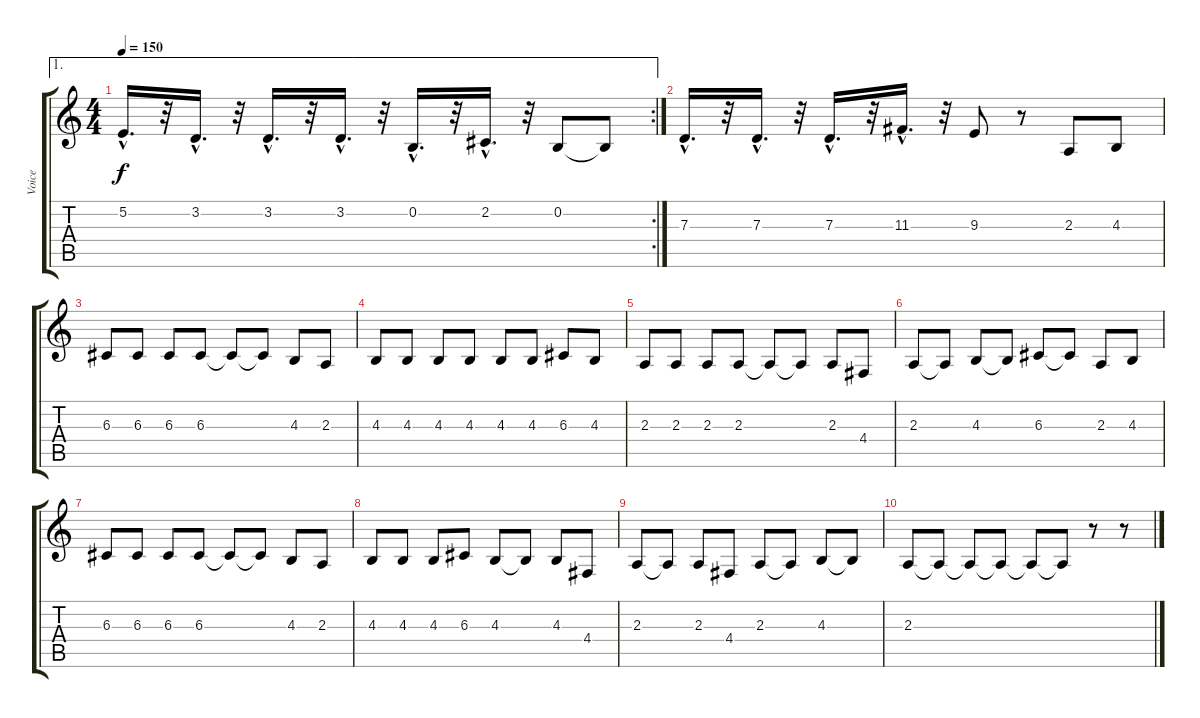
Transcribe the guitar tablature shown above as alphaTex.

\track ("Voice" "Voice") {instrument bassoon}
\staff {score tabs}
\tuning (E4 B3 G3 D3 A2 E2) {hide}
\ae 1
\rc 2
\ts (4 4)
\tempo 150
\clef g2
\ks c
5.2{hac}.16{d dy f} r.32 3.2{hac}.16{d} r.32 3.2{hac}.16{d} r.32 3.2{hac}.16{d} r.32 0.2{hac}.16{d} r.32 2.2{hac}.16{d} r.32 0.2.8 0.2{t}.8 |
7.3{hac}.16{d} r.32 7.3{hac}.16{d} r.32 7.3{hac}.16{d} r.32 11.3{hac}.16{d} r.32 9.3.8 r.8 2.3.8 4.3.8 |
6.3.8 6.3.8 6.3.8 6.3.8 6.3{t}.8 6.3{t}.8 4.3.8 2.3.8 |
4.3.8 4.3.8 4.3.8 4.3.8 4.3.8 4.3.8 6.3.8 4.3.8 |
2.3.8 2.3.8 2.3.8 2.3.8 2.3{t}.8 2.3{t}.8 2.3.8 4.4.8 |
2.3.8 2.3{t}.8 4.3.8 4.3{t}.8 6.3.8 6.3{t}.8 2.3.8 4.3.8 |
6.3.8 6.3.8 6.3.8 6.3.8 6.3{t}.8 6.3{t}.8 4.3.8 2.3.8 |
4.3.8 4.3.8 4.3.8 6.3.8 4.3.8 4.3{t}.8 4.3.8 4.4.8 |
2.3.8 2.3{t}.8 2.3.8 4.4.8 2.3.8 2.3{t}.8 4.3.8 4.3{t}.8 |
2.3.8 2.3{t}.8 2.3{t}.8 2.3{t}.8 2.3{t}.8 2.3{t}.8 r.8 r.8
